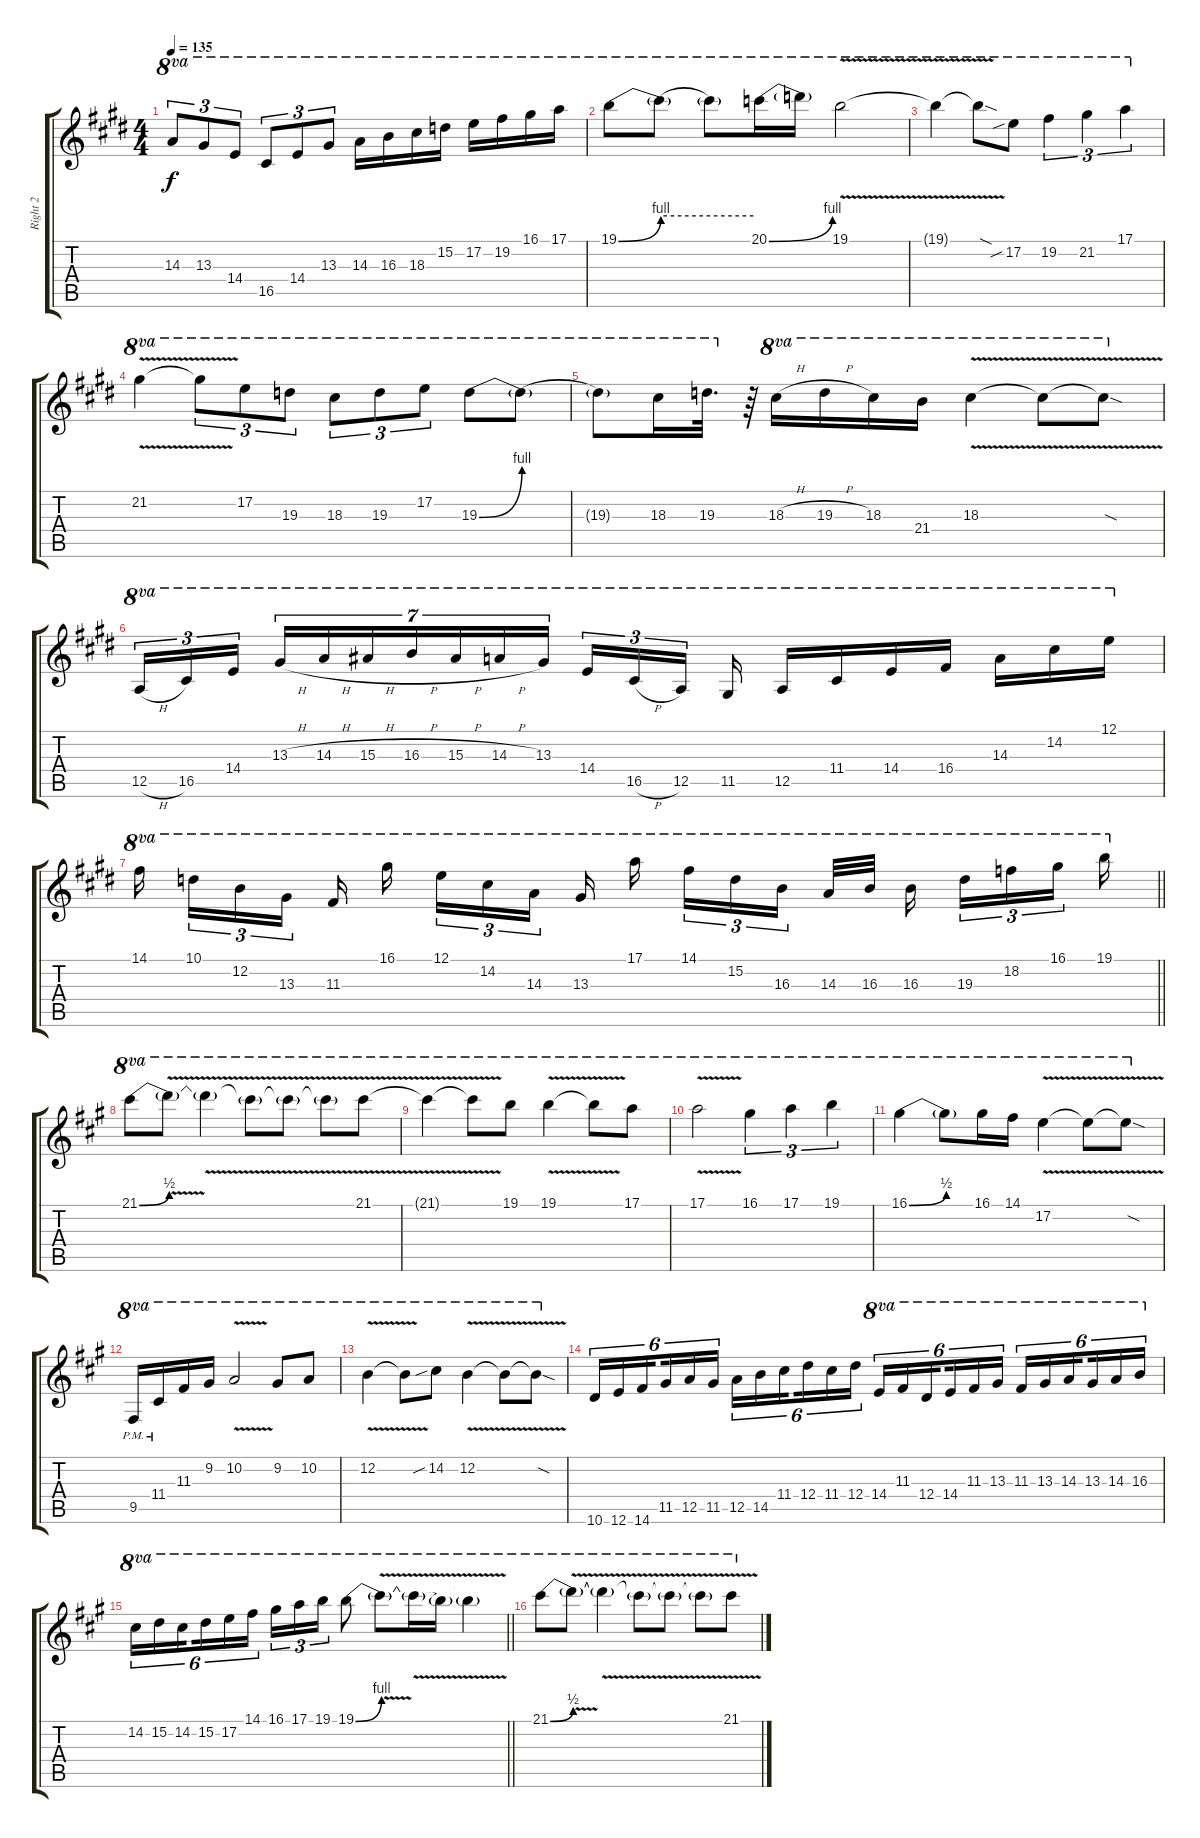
\track ("Right 2" "Right 2") {instrument overdrivenguitar}
\staff {score tabs}
\tuning (E4 B3 G3 D3 A2 E2) {hide}
\ts (4 4)
\tempo 135
\clef g2
\ks e
14.3.8{tu (3 2) ot 8va dy f} 13.3.8{tu (3 2) ot 8va} 14.4.8{tu (3 2) ot 8va} 16.5.8{tu (3 2) ot 8va} 14.4.8{tu (3 2) ot 8va} 13.3.8{tu (3 2) ot 8va} 14.3.16{ot 8va} 16.3.16{ot 8va} 18.3.16{ot 8va} 15.2.16{ot 8va} 17.2.16{ot 8va} 19.2.16{ot 8va} 16.1.16{ot 8va} 17.1.16{ot 8va} |
19.1{be (bend 0 0 60 4)}.8{ot 8va} 19.1{be (hold 0 4 60 4) t}.8{ot 8va} 19.1{t}.8{ot 8va} 20.1{be (bend 0 0 60 4)}.16{ot 8va} 20.1{t}.16{ot 8va} 19.1{v}.2{ot 8va} |
19.1{v t}.4{ot 8va} 19.1{sod t}.8{ot 8va} 17.2{sib}.8{ot 8va} 19.2.4{tu (3 2) ot 8va} 21.2.4{tu (3 2) ot 8va} 17.1.4{tu (3 2) ot 8va} |
21.2{v}.4{ot 8va} 21.2{v t}.8{tu (3 2) ot 8va} 17.2.8{tu (3 2) ot 8va} 19.3.8{tu (3 2) ot 8va} 18.3.8{tu (3 2) ot 8va} 19.3.8{tu (3 2) ot 8va} 17.2.8{tu (3 2) ot 8va} 19.3{be (bend 0 0 60 4)}.8{ot 8va} 19.3{be (hold 40 0 60 0) t}.8{ot 8va} |
19.3{t}.8{ot 8va} 18.3.16{ot 8va} 19.3.32{d ot 8va} r.64 18.3{h}.16{ot 8va} 19.3{h}.16{ot 8va} 18.3.16{ot 8va} 21.4.16{ot 8va} 18.3{v}.4{ot 8va} 18.3{v t}.8{ot 8va} 18.3{sod t}.8{ot 8va} |
12.5{h}.16{tu (3 2) ot 8va} 16.5.16{tu (3 2) ot 8va} 14.4.16{tu (3 2) ot 8va beam splitsecondary} 13.3{h}.16{tu (7 4) ot 8va} 14.3{h}.16{tu (7 4) ot 8va} 15.3{h}.16{tu (7 4) ot 8va} 16.3{h}.16{tu (7 4) ot 8va} 15.3{h}.16{tu (7 4) ot 8va} 14.3{h}.16{tu (7 4) ot 8va} 13.3.16{tu (7 4) ot 8va beam splitsecondary} 14.4.16{tu (3 2) ot 8va} 16.5{h}.16{tu (3 2) ot 8va} 12.5.16{tu (3 2) ot 8va} 11.5.16{ot 8va} 12.5.16{ot 8va} 11.4.16{ot 8va} 14.4.16{ot 8va} 16.4.16{ot 8va} 14.3.16{ot 8va} 14.2.16{ot 8va} 12.1.16{ot 8va} |
\barLineRight lightlight
14.1.16{ot 8va beam splitsecondary} 10.1.16{tu (3 2) ot 8va} 12.2.16{tu (3 2) ot 8va} 13.3.16{tu (3 2) ot 8va beam splitsecondary} 11.3.16{ot 8va} 16.1.16{ot 8va beam splitsecondary} 12.1.16{tu (3 2) ot 8va} 14.2.16{tu (3 2) ot 8va} 14.3.16{tu (3 2) ot 8va beam splitsecondary} 13.3.16{ot 8va} 17.1.16{ot 8va beam splitsecondary} 14.1.16{tu (3 2) ot 8va} 15.2.16{tu (3 2) ot 8va} 16.3.16{tu (3 2) ot 8va beam splitsecondary} 14.3.32{ot 8va} 16.3.32{ot 8va} 16.3.16{ot 8va beam splitsecondary} 19.3.16{tu (3 2) ot 8va} 18.2.16{tu (3 2) ot 8va} 16.1.16{tu (3 2) ot 8va beam splitsecondary} 19.1.16{ot 8va} |
\ks a
21.1{be (bend 0 0 60 2)}.8{ot 8va} 21.1{v t}.8{ot 8va} 21.1{v t}.4{ot 8va} 21.1{v t}.8{ot 8va} 21.1{v t}.8{ot 8va} 21.1{t}.8{ot 8va} 21.1{v}.8{ot 8va} |
21.1{v t}.4{ot 8va} 21.1{v t}.8{ot 8va} 19.1.8{ot 8va} 19.1{v}.4{ot 8va} 19.1{v t}.8{ot 8va} 17.1.8{ot 8va} |
17.1{v}.2{ot 8va} 16.1.4{tu (3 2) ot 8va} 17.1.4{tu (3 2) ot 8va} 19.1.4{tu (3 2) ot 8va} |
16.1{be (bend 0 0 60 2)}.4{ot 8va} 16.1{be (hold 40 0 60 0) t}.8{ot 8va} 16.1.16{ot 8va} 14.1.16{ot 8va} 17.2{v}.4{ot 8va} 17.2{v t}.8{ot 8va} 17.2{sod t}.8{ot 8va} |
9.5{pm}.16{ot 8va} 11.4{pm}.16{ot 8va} 11.3.16{ot 8va} 9.2.16{ot 8va} 10.2{v}.2{ot 8va} 9.2.8{ot 8va} 10.2.8{ot 8va} |
12.2{v}.4{ot 8va} 12.2{v t}.8{ot 8va} 14.2{sib}.8{ot 8va} 12.2{v}.4{ot 8va} 12.2{v t}.8{ot 8va} 12.2{sod t}.8{ot 8va} |
10.6.16{tu (6 4)} 12.6.16{tu (6 4)} 14.6.16{tu (6 4) beam splitsecondary} 11.5.16{tu (6 4)} 12.5.16{tu (6 4)} 11.5.16{tu (6 4)} 12.5.16{tu (6 4)} 14.5.16{tu (6 4)} 11.4.16{tu (6 4) beam splitsecondary} 12.4.16{tu (6 4)} 11.4.16{tu (6 4)} 12.4.16{tu (6 4)} 14.4.16{tu (6 4) ot 8va} 11.3.16{tu (6 4) ot 8va} 12.4.16{tu (6 4) ot 8va beam splitsecondary} 14.4.16{tu (6 4) ot 8va} 11.3.16{tu (6 4) ot 8va} 13.3.16{tu (6 4) ot 8va} 11.3.16{tu (6 4) ot 8va} 13.3.16{tu (6 4) ot 8va} 14.3.16{tu (6 4) ot 8va beam splitsecondary} 13.3.16{tu (6 4) ot 8va} 14.3.16{tu (6 4) ot 8va} 16.3.16{tu (6 4) ot 8va} |
\barLineRight lightlight
14.2.16{tu (6 4) ot 8va} 15.2.16{tu (6 4) ot 8va} 14.2.16{tu (6 4) ot 8va beam splitsecondary} 15.2.16{tu (6 4) ot 8va} 17.2.16{tu (6 4) ot 8va} 14.1.16{tu (6 4) ot 8va} 16.1.16{tu (3 2) ot 8va} 17.1.16{tu (3 2) ot 8va} 19.1.16{tu (3 2) ot 8va} 19.1{be (bend 0 0 60 4)}.8{ot 8va} 19.1{v t}.8{ot 8va} 19.1{v t}.16{ot 8va} 19.1{t}.16{ot 8va} 19.1{v t}.4{ot 8va} |
21.1{be (bend 0 0 60 2)}.8{ot 8va} 21.1{v t}.8{ot 8va} 21.1{v t}.4{ot 8va} 21.1{v t}.8{ot 8va} 21.1{v t}.8{ot 8va} 21.1{t}.8{ot 8va} 21.1{v}.8{ot 8va}
